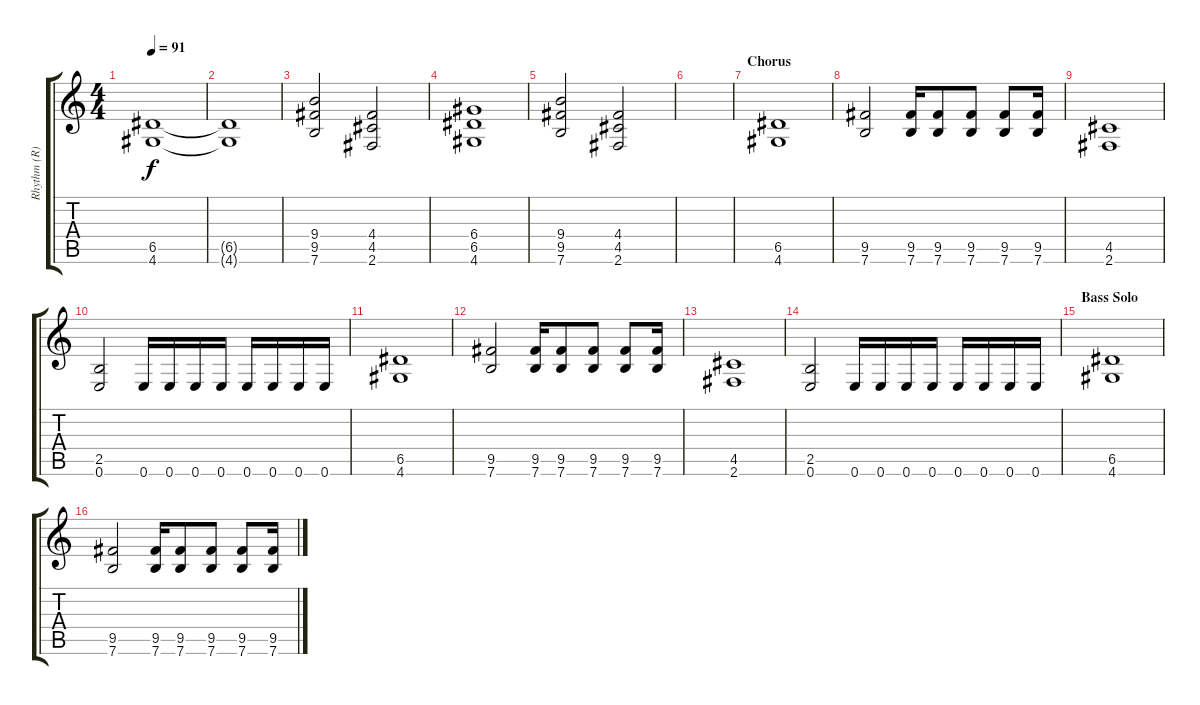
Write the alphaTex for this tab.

\track ("Rhythm (R)" "Rhythm (R)") {instrument distortionguitar}
\staff {score tabs}
\tuning (E4 B3 G3 D3 A2 E2) {hide}
\ts (4 4)
\tempo 91
\clef g2
\ks c
(6.5{t} 4.6{t}).1{dy f} |
(6.5{t} 4.6{t}).1 |
(9.4 9.5 7.6).2 (4.4 4.5 2.6).2 |
(6.4 6.5 4.6).1 |
(9.4 9.5 7.6).2 (4.4 4.5 2.6).2 |
|
\section ("" "Chorus")
(6.5 4.6).1 |
(9.5 7.6).2 (9.5 7.6).16 (9.5 7.6).8 (9.5 7.6).8 (9.5 7.6).8 (9.5 7.6).16 |
(4.5 2.6).1 |
(2.5 0.6).2 0.6.16 0.6.16 0.6.16 0.6.16 0.6.16 0.6.16 0.6.16 0.6.16 |
(6.5 4.6).1 |
(9.5 7.6).2 (9.5 7.6).16 (9.5 7.6).8 (9.5 7.6).8 (9.5 7.6).8 (9.5 7.6).16 |
(4.5 2.6).1 |
(2.5 0.6).2 0.6.16 0.6.16 0.6.16 0.6.16 0.6.16 0.6.16 0.6.16 0.6.16 |
\section ("" "Bass Solo")
(6.5 4.6).1 |
(9.5 7.6).2 (9.5 7.6).16 (9.5 7.6).8 (9.5 7.6).8 (9.5 7.6).8 (9.5 7.6).16
